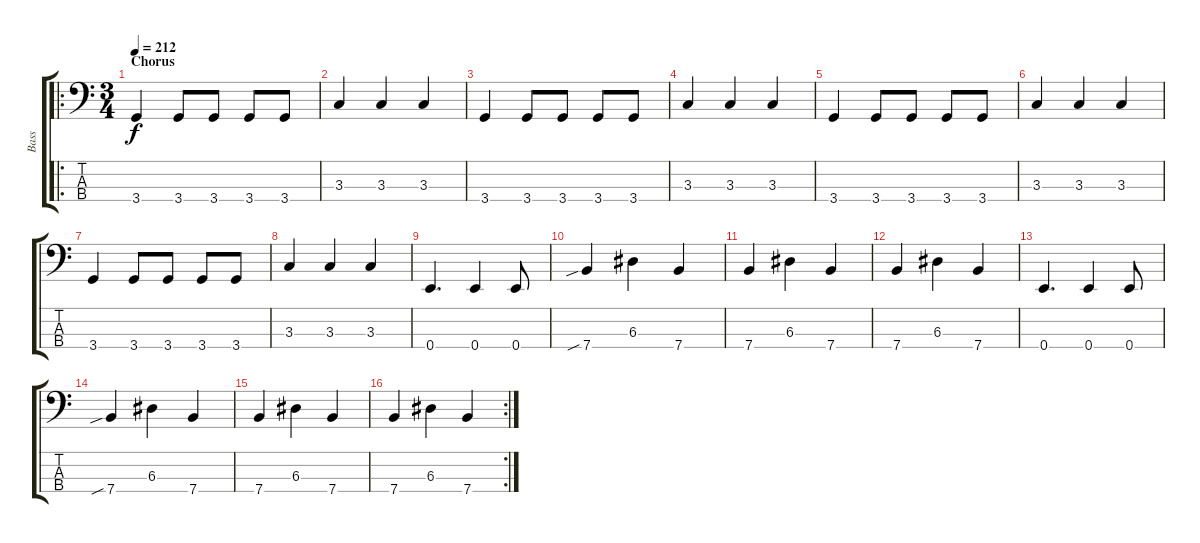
\track ("Bass" "Bass") {instrument electricbassfinger}
\staff {score tabs}
\tuning (G2 D2 A1 E1) {hide}
\ro
\ts (3 4)
\section ("" "Chorus")
\tempo 212
\clef f4
\ks c
3.4.4{dy f} 3.4.8 3.4.8 3.4.8 3.4.8 |
3.3.4 3.3.4 3.3.4 |
3.4.4 3.4.8 3.4.8 3.4.8 3.4.8 |
3.3.4 3.3.4 3.3.4 |
3.4.4 3.4.8 3.4.8 3.4.8 3.4.8 |
3.3.4 3.3.4 3.3.4 |
3.4.4 3.4.8 3.4.8 3.4.8 3.4.8 |
3.3.4 3.3.4 3.3.4 |
0.4.4{d} 0.4.4 0.4.8 |
7.4{sib}.4 6.3.4 7.4.4 |
7.4.4 6.3.4 7.4.4 |
7.4.4 6.3.4 7.4.4 |
0.4.4{d} 0.4.4 0.4.8 |
7.4{sib}.4 6.3.4 7.4.4 |
7.4.4 6.3.4 7.4.4 |
\rc 2
7.4.4 6.3.4 7.4.4
